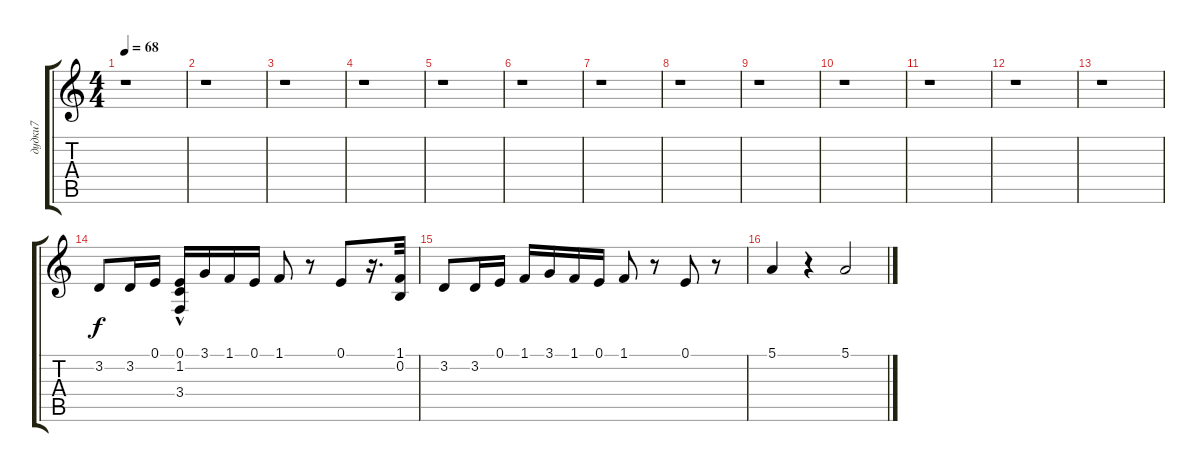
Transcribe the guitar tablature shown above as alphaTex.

\track ("дудки7" "дудки7") {instrument trumpet}
\staff {score tabs}
\tuning (E4 B3 G3 D3 A2 E2) {hide}
\ts (4 4)
\tempo 68
\clef g2
\ks c
r.1{dy f} |
r.1 |
r.1 |
r.1 |
r.1 |
r.1 |
r.1 |
r.1 |
r.1 |
r.1 |
r.1 |
r.1 |
r.1 |
3.2.8 3.2.16 0.1.16 (0.1{hac} 1.2 3.4).16 3.1.16 1.1.16 0.1.16 1.1.8 r.8 0.1.8 r.16{d} (1.1 0.2).32 |
3.2.8 3.2.16 0.1.16 1.1.16 3.1.16 1.1.16 0.1.16 1.1.8 r.8 0.1.8 r.8 |
5.1.4 r.4 5.1.2
